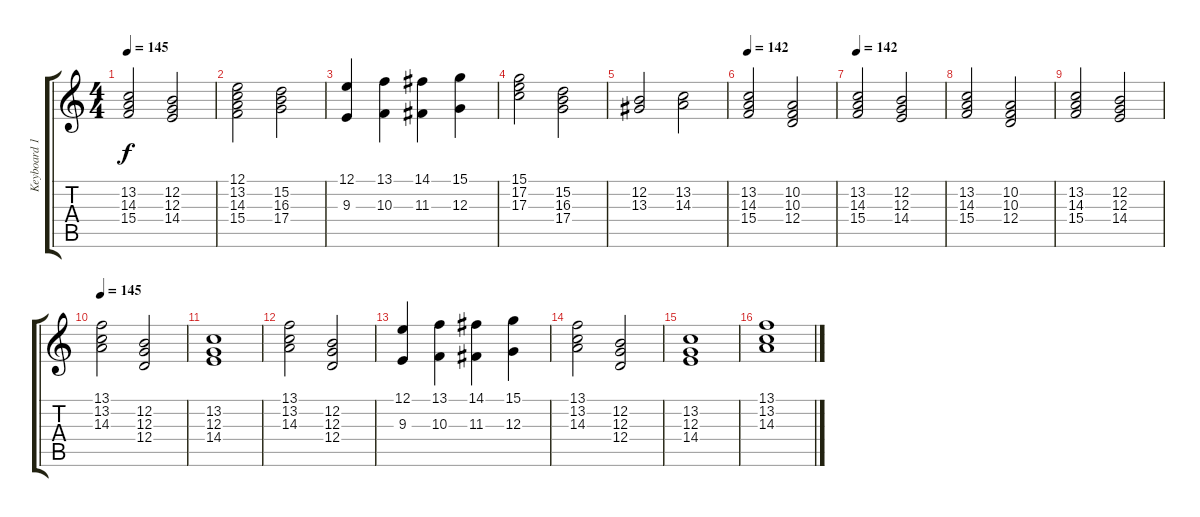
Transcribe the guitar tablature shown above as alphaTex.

\track ("Keyboard 1 : Kotobuki Tsumugi" "Keyboard 1") {instrument lead2sawtooth}
\staff {score tabs}
\tuning (E4 B3 G3 D3 A2 E2) {hide}
\ts (4 4)
\tempo 145
\clef g2
\ks c
(13.2 14.3 15.4).2{dy f} (12.2 12.3 14.4).2 |
(12.1 13.2 14.3 15.4).2 (15.2 16.3 17.4).2 |
(12.1 9.3).4 (13.1 10.3).4 (14.1 11.3).4 (15.1 12.3).4 |
(15.1 17.2 17.3).2 (15.2 16.3 17.4).2 |
(12.2 13.3).2 (13.2 14.3).2 |
\tempo 142
(13.2 14.3 15.4).2 (10.2 10.3 12.4).2 |
\tempo 142
(13.2 14.3 15.4).2 (12.2 12.3 14.4).2 |
(13.2 14.3 15.4).2 (10.2 10.3 12.4).2 |
(13.2 14.3 15.4).2 (12.2 12.3 14.4).2 |
\tempo 145
(13.1 13.2 14.3).2 (12.2 12.3 12.4).2 |
(13.2 12.3 14.4).1 |
(13.1 13.2 14.3).2 (12.2 12.3 12.4).2 |
(12.1 9.3).4 (13.1 10.3).4 (14.1 11.3).4 (15.1 12.3).4 |
(13.1 13.2 14.3).2 (12.2 12.3 12.4).2 |
(13.2 12.3 14.4).1 |
(13.1 13.2 14.3).1
